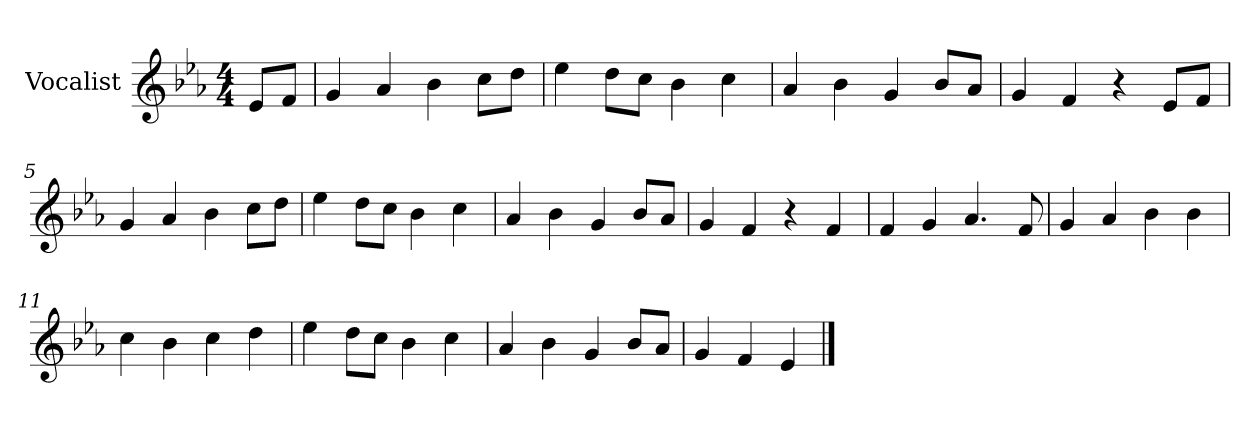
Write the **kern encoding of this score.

**kern
*part1
*staff1
*I"Vocalist
*k[b-e-a-]
*E-:
*M4/4
=
8e-L
8fJ
=1
4g
4a-
4b-
8ccL
8ddJ
=2
4ee-
8ddL
8ccJ
4b-
4cc
=3
4a-
4b-
4g
8b-L
8a-J
=4
4g
4f
4r
8e-L
8fJ
=5
4g
4a-
4b-
8ccL
8ddJ
=6
4ee-
8ddL
8ccJ
4b-
4cc
=7
4a-
4b-
4g
8b-L
8a-J
=8
4g
4f
4r
4f
=9
4f
4g
4.a-
8f
=10
4g
4a-
4b-
4b-
=11
4cc
4b-
4cc
4dd
=12
4ee-
8ddL
8ccJ
4b-
4cc
=13
4a-
4b-
4g
8b-L
8a-J
=14
4g
4f
4e-
==
*-
